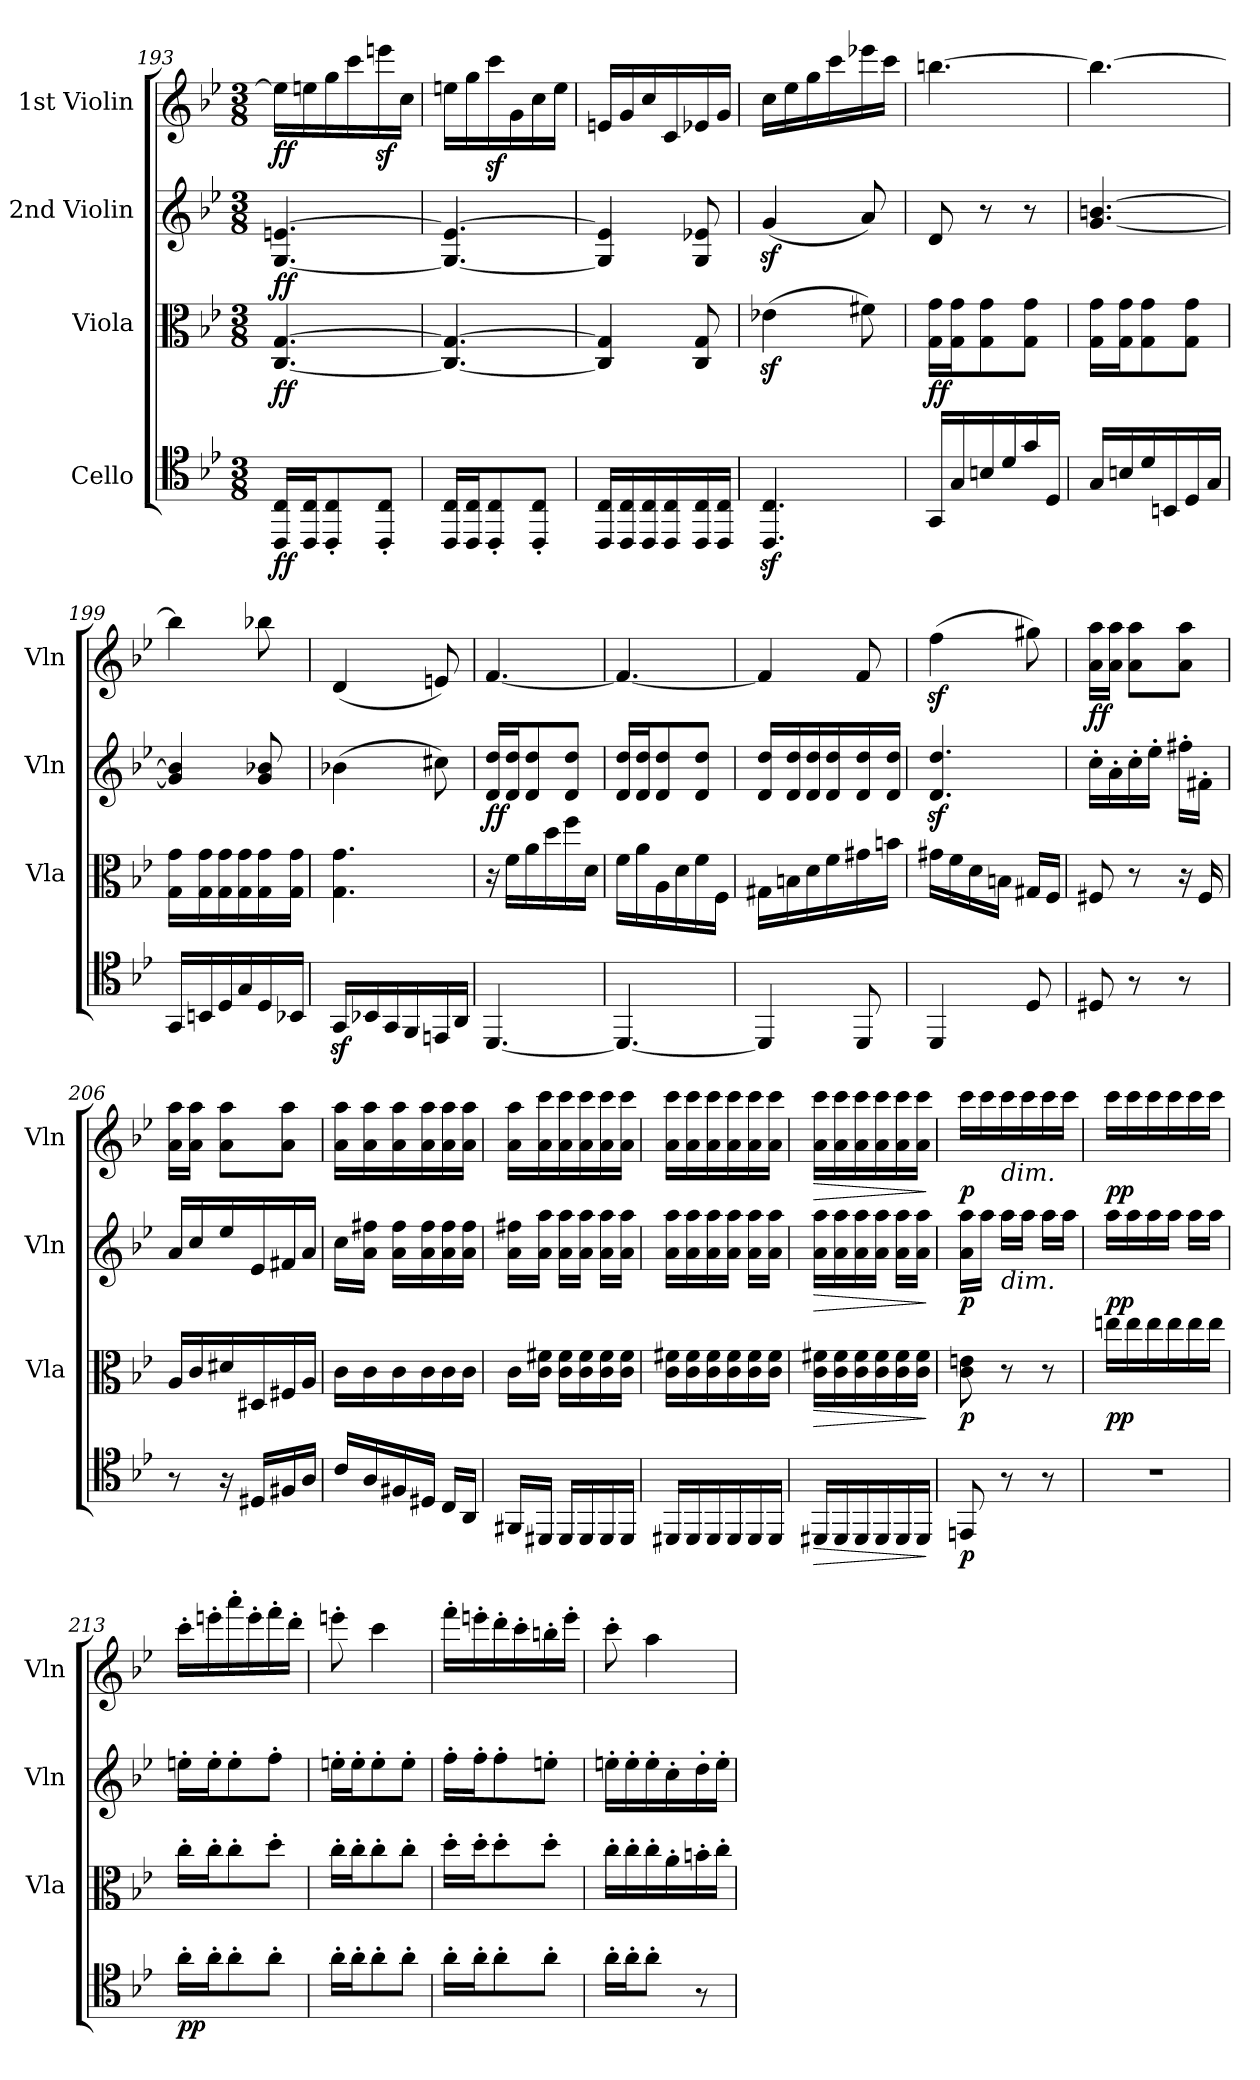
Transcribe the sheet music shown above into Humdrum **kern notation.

**kern	**dynam	**kern	**dynam	**kern	**dynam	**kern	**dynam
*part4	*part4	*part3	*part3	*part2	*part2	*part1	*part1
*staff4	*staff4	*staff3	*staff3	*staff2	*staff2	*staff1	*staff1
*I"Cello	*	*I"Viola	*	*I"2nd Violin	*	*I"1st Violin	*
*	*	*I'Vla	*	*I'Vln	*	*I'Vln	*
*clefC4	*	*clefC3	*	*clefG2	*	*clefG2	*
*k[b-e-]	*	*k[b-e-]	*	*k[b-e-]	*	*k[b-e-]	*
*B-:	*	*B-:	*	*B-:	*	*B-:	*
*M3/8	*	*M3/8	*	*M3/8	*	*M3/8	*
=193	=193	=193	=193	=193	=193	=193	=193
16CC 16CLL	ff	[4.C [4.G	ff	[4.G [4.en	ff	16eeLL]	ff
16CC 16CJ	.	.	.	.	.	16een	.
8CC' 8C'	.	.	.	.	.	16gg	.
.	.	.	.	.	.	16ccc	.
8CC' 8C'J	.	.	.	.	.	16eeenz	.
.	.	.	.	.	.	16ccJJ	.
=194	=194	=194	=194	=194	=194	=194	=194
16CC 16CLL	.	4.C_ 4.G_	.	4.G_ 4.e_	.	16eenLL	.
16CC 16CJ	.	.	.	.	.	16gg	.
8CC' 8C'	.	.	.	.	.	16cccz	.
.	.	.	.	.	.	16g	.
8CC' 8C'J	.	.	.	.	.	16cc	.
.	.	.	.	.	.	16eeJJ	.
=195	=195	=195	=195	=195	=195	=195	=195
16CC 16CLL	.	4C] 4G]	.	4G] 4e]	.	16enLL	.
16CC 16C	.	.	.	.	.	16g	.
16CC 16C	.	.	.	.	.	16cc	.
16CC 16C	.	.	.	.	.	16c	.
16CC 16C	.	8C 8G	.	8G 8e-X	.	16e-X	.
16CC 16CJJ	.	.	.	.	.	16gJJ	.
=196	=196	=196	=196	=196	=196	=196	=196
4.CCz 4.Cz	.	(4e-Xz	.	(4gz	.	16ccLL	.
.	.	.	.	.	.	16ee-	.
.	.	.	.	.	.	16gg	.
.	.	.	.	.	.	16ccc	.
.	.	8f#X)	.	8a)	.	16eee-X	.
.	.	.	.	.	.	16cccJJ	.
=197	=197	=197	=197	=197	=197	=197	=197
16GGLL	.	16G 16gLL	ff	8d	.	[4.bbn	.
16G	.	16G 16gJ	.	.	.	.	.
16Bn	.	8G 8g	.	8r	.	.	.
16d	.	.	.	.	.	.	.
16g	.	8G 8gJ	.	8r	.	.	.
16DJJ	.	.	.	.	.	.	.
=198	=198	=198	=198	=198	=198	=198	=198
16GLL	.	16G 16gLL	.	[4.g [4.bn	.	4.bb_	.
16Bn	.	16G 16gJ	.	.	.	.	.
16d	.	8G 8g	.	.	.	.	.
16BBn	.	.	.	.	.	.	.
16D	.	8G 8gJ	.	.	.	.	.
16GJJ	.	.	.	.	.	.	.
=199	=199	=199	=199	=199	=199	=199	=199
16GGLL	.	16G 16gLL	.	4g] 4b]	.	4bb]	.
16BBn	.	16G 16g	.	.	.	.	.
16D	.	16G 16g	.	.	.	.	.
16G	.	16G 16g	.	.	.	.	.
16D	.	16G 16g	.	8g 8b-X	.	8bb-X	.
16BB-XJJ	.	16G 16gJJ	.	.	.	.	.
=200	=200	=200	=200	=200	=200	=200	=200
16GGz>LL	.	4.G 4.g	.	(4b-X	.	(4d	.
16BB-X	.	.	.	.	.	.	.
16GG	.	.	.	.	.	.	.
16FF	.	.	.	.	.	.	.
16EEn	.	.	.	8cc#X)	.	8en)	.
16AAJJ	.	.	.	.	.	.	.
=201	=201	=201	=201	=201	=201	=201	=201
[4.DD	.	16r	.	16d 16ddLL	ff	[4.f	.
.	.	16fLL	.	16d 16ddJ	.	.	.
.	.	16a	.	8d 8dd	.	.	.
.	.	16dd	.	.	.	.	.
.	.	16ff	.	8d 8ddJ	.	.	.
.	.	16dJJ	.	.	.	.	.
=202	=202	=202	=202	=202	=202	=202	=202
4.DD_	.	16fLL	.	16d 16ddLL	.	4.f_	.
.	.	16a	.	16d 16ddJ	.	.	.
.	.	16A	.	8d 8dd	.	.	.
.	.	16d	.	.	.	.	.
.	.	16f	.	8d 8ddJ	.	.	.
.	.	16FJJ	.	.	.	.	.
=203	=203	=203	=203	=203	=203	=203	=203
4DD]	.	16G#XLL	.	16d 16ddLL	.	4f]	.
.	.	16Bn	.	16d 16dd	.	.	.
.	.	16d	.	16d 16dd	.	.	.
.	.	16f	.	16d 16dd	.	.	.
8DD	.	16g#X	.	16d 16dd	.	8f	.
.	.	16bnJJ	.	16d 16ddJJ	.	.	.
=204	=204	=204	=204	=204	=204	=204	=204
4DD	.	16g#XLL	.	4.dz 4.ddz	.	(4ffz	.
.	.	16f	.	.	.	.	.
.	.	16d	.	.	.	.	.
.	.	16BnJJ	.	.	.	.	.
8D	.	16G#XLL	.	.	.	8gg#X)	.
.	.	16FJJ	.	.	.	.	.
=205	=205	=205	=205	=205	=205	=205	=205
8D#X	.	8F#X	.	16cc'LL	.	16a 16aaLL	ff
.	.	.	.	16a'	.	16a 16aaJJ	.
8r	.	8r	.	16cc'	.	8a 8aaL	.
.	.	.	.	16ee-'JJ	.	.	.
8r	.	16r	.	16ff#X'LL	.	8a 8aaJ	.
.	.	16F#	.	16f#X'JJ	.	.	.
=206	=206	=206	=206	=206	=206	=206	=206
8r	.	16ALL	.	16aLL	.	16a 16aaLL	.
.	.	16c	.	16cc	.	16a 16aaJJ	.
16r	.	16d#X	.	16ee-	.	8a 8aaL	.
16D#XLL	.	16D#X	.	16e-	.	.	.
16F#X	.	16F#X	.	16f#X	.	8a 8aaJ	.
16AJJ	.	16AJJ	.	16aJJ	.	.	.
=207	=207	=207	=207	=207	=207	=207	=207
16cLL	.	16cLL	.	16ccLL	.	16a 16aaLL	.
16A	.	16c	.	16a 16ff#XJJ	.	16a 16aa	.
16F#X	.	16c	.	16a 16ff#LL	.	16a 16aa	.
16D#XJJ	.	16c	.	16a 16ff#	.	16a 16aa	.
16CLL	.	16c	.	16a 16ff#	.	16a 16aa	.
16AAJJ	.	16cJJ	.	16a 16ff#JJ	.	16a 16aaJJ	.
=208	=208	=208	=208	=208	=208	=208	=208
16FF#XLL	.	16cLL	.	16a 16ff#XLL	.	16a 16aaLL	.
16DD#XJJ	.	16c 16f#XJJ	.	16a 16aaJJ	.	16a 16ccc	.
16DD#LL	.	16c 16f#LL	.	16a 16aaLL	.	16a 16ccc	.
16DD#	.	16c 16f#	.	16a 16aaJJ	.	16a 16ccc	.
16DD#	.	16c 16f#	.	16a 16aaLL	.	16a 16ccc	.
16DD#JJ	.	16c 16f#JJ	.	16a 16aaJJ	.	16a 16cccJJ	.
=209	=209	=209	=209	=209	=209	=209	=209
16DD#XLL	.	16c 16f#XLL	.	16a 16aaLL	.	16a 16cccLL	.
16DD#	.	16c 16f#	.	16a 16aa	.	16a 16ccc	.
16DD#	.	16c 16f#	.	16a 16aa	.	16a 16ccc	.
16DD#	.	16c 16f#	.	16a 16aaJJ	.	16a 16ccc	.
16DD#	.	16c 16f#	.	16a 16aaLL	.	16a 16ccc	.
16DD#JJ	.	16c 16f#JJ	.	16a 16aaJJ	.	16a 16cccJJ	.
=210	=210	=210	=210	=210	=210	=210	=210
!	!LO:HP:b	!	!LO:HP:b	!	!LO:HP:b	!	!LO:HP:b
16DD#XLL	>	16c 16f#XLL	>	16a 16aaLL	>	16a 16cccLL	>
16DD#	.	16c 16f#	.	16a 16aa	.	16a 16ccc	.
16DD#	.	16c 16f#	.	16a 16aa	.	16a 16ccc	.
16DD#	.	16c 16f#	.	16a 16aaJJ	.	16a 16ccc	.
16DD#	.	16c 16f#	.	16a 16aaLL	.	16a 16ccc	.
16DD#JJ	.	16c 16f#JJ	.	16a 16aaJJ	.	16a 16cccJJ	.
.	]	.	]	.	]	.	]
=211	=211	=211	=211	=211	=211	=211	=211
8EEn	p	8c 8en	p	16a 16aaLL	p	16cccLL	p
.	.	.	.	16aaJJ	.	16ccc	.
!	!	!	!	!	!	!LO:TX:b:i:t=dim.	!
!	!	!	!	!LO:TX:b:i:t=dim.	!	!	!
8r	.	8r	.	16aaLL	.	16ccc	.
.	.	.	.	16aaJJ	.	16ccc	.
8r	.	8r	.	16aaLL	.	16ccc	.
.	.	.	.	16aaJJ	.	16cccJJ	.
=212	=212	=212	=212	=212	=212	=212	=212
4.r	.	16eenLL	pp	16aaLL	pp	16cccLL	pp
.	.	16ee	.	16aa	.	16ccc	.
.	.	16ee	.	16aa	.	16ccc	.
.	.	16ee	.	16aaJJ	.	16ccc	.
.	.	16ee	.	16aaLL	.	16ccc	.
.	.	16eeJJ	.	16aaJJ	.	16cccJJ	.
=213	=213	=213	=213	=213	=213	=213	=213
16a'LL	pp	16cc'LL	.	16een'LL	.	16ccc'LL	.
16a'J	.	16cc'J	.	16ee'J	.	16eeen'	.
8a'	.	8cc'	.	8ee'	.	16aaa'	.
.	.	.	.	.	.	16eee'	.
8a'J	.	8dd'J	.	8ff'J	.	16fff'	.
.	.	.	.	.	.	16ddd'JJ	.
=214	=214	=214	=214	=214	=214	=214	=214
16a'LL	.	16cc'LL	.	16een'LL	.	8eeen'	.
16a'J	.	16cc'J	.	16ee'J	.	.	.
8a'	.	8cc'	.	8ee'	.	4ccc	.
8a'J	.	8cc'J	.	8ee'J	.	.	.
=215	=215	=215	=215	=215	=215	=215	=215
16a'LL	.	16dd'LL	.	16ff'LL	.	16fff'LL	.
16a'J	.	16dd'J	.	16ff'J	.	16eeen'	.
8a'	.	8dd'	.	8ff'	.	16ddd'	.
.	.	.	.	.	.	16ccc'	.
8a'J	.	8dd'J	.	8een'J	.	16bbn'	.
.	.	.	.	.	.	16eee'JJ	.
=216	=216	=216	=216	=216	=216	=216	=216
16a'LL	.	16cc'LL	.	16een'LL	.	8ccc'	.
16a'J	.	16cc'	.	16ee'	.	.	.
8a'J	.	16cc'	.	16ee'	.	4aa	.
.	.	16a'	.	16cc'	.	.	.
8r	.	16bn'	.	16dd'	.	.	.
.	.	16cc'JJ	.	16ee'JJ	.	.	.
=	=	=	=	=	=	=	=
*-	*-	*-	*-	*-	*-	*-	*-
